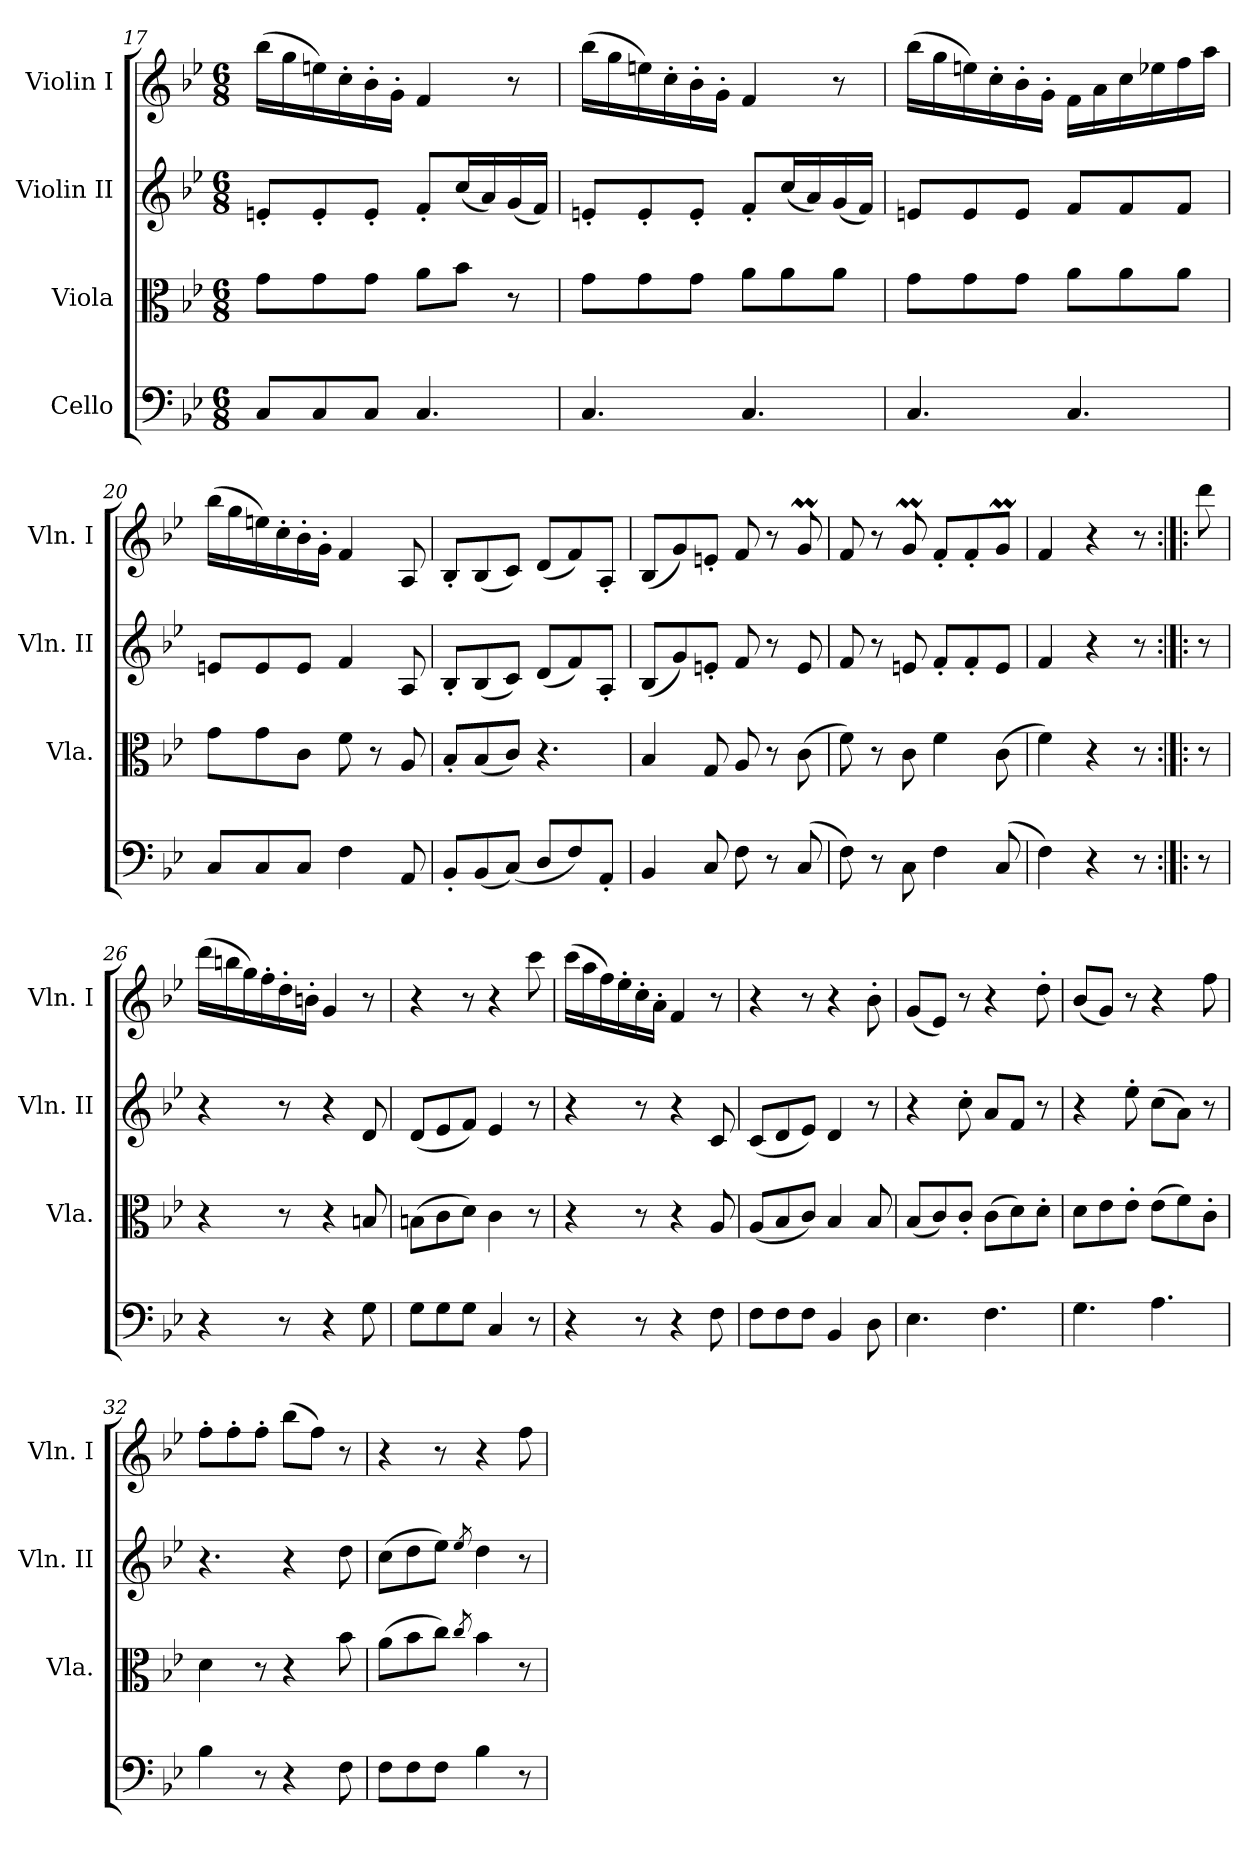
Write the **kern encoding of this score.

**kern	**kern	**kern	**kern
*part4	*part3	*part2	*part1
*staff4	*staff3	*staff2	*staff1
*I"Cello	*I"Viola	*I"Violin II	*I"Violin I
*	*I'Vla.	*I'Vln. II	*I'Vln. I
!!LO:PB:g=z
*clefF4	*clefC3	*clefG2	*clefG2
*k[b-e-]	*k[b-e-]	*k[b-e-]	*k[b-e-]
*B-:	*B-:	*B-:	*B-:
*M6/8	*M6/8	*M6/8	*M6/8
=17	=17	=17	=17
8C/L	8g\L	8en'/L	(>16bb-\LL
.	.	.	16gg\
8C/	8g\	8e'/	16een\)
.	.	.	16cc'\
8C/J	8g\J	8e'/J	16b-'\
.	.	.	16g'\JJ
4.C/	8a\L	8f'/L	4f/
.	8b-\J	(16cc/L	.
.	.	16a/)	.
.	8r	(16g/	8r
.	.	16f/JJ)	.
!!LO:LB:g=z
=18	=18	=18	=18
4.C/	8g\L	8en'/L	(>16bb-\LL
.	.	.	16gg\
.	8g\	8e'/	16een\)
.	.	.	16cc'\
.	8g\J	8e'/J	16b-'\
.	.	.	16g'\JJ
4.C/	8a\L	8f'/L	4f/
.	8a\	(16cc/L	.
.	.	16a/)	.
.	8a\J	(16g/	8r
.	.	16f/JJ)	.
=19	=19	=19	=19
4.C/	8g\L	8en/L	(>16bb-\LL
.	.	.	16gg\
.	8g\	8e/	16een\)
.	.	.	16cc'\
.	8g\J	8e/J	16b-'\
.	.	.	16g'\JJ
4.C/	8a\L	8f/L	16f\LL
.	.	.	16a\
.	8a\	8f/	16cc\
.	.	.	16ee-X\
.	8a\J	8f/J	16ff\
.	.	.	16aa\JJ
=20	=20	=20	=20
8C/L	8g\L	8en/L	(>16bb-\LL
.	.	.	16gg\
8C/	8g\	8e/	16een\)
.	.	.	16cc'\
8C/J	8c\J	8e/J	16b-'\
.	.	.	16g'\JJ
4F\	8f\	4f/	4f/
.	8r	.	.
8AA/	8A/	8A/	8A/
!!LO:LB:g=z
=21	=21	=21	=21
8BB-'/L	8B-'/L	8B-'/L	8B-'/L
(8BB-/	(8B-/	(8B-/	(8B-/
(8C/J)	8c/J)	8c/J)	8c/J)
8D/L	4.r	(8d/L	(8d/L
8F/)	.	8f/)	8f/)
8AA'/J	.	8A'/J	8A'/J
=22	=22	=22	=22
4BB-/	4B-/	(8B-/L	(8B-/L
.	.	8g/)	8g/)
8C/	8G/	8en'/J	8en'/J
8F\	8A/	8f/	8f/
8r	8r	8r	8r
(8C/	(>8c\	8e/	8gM/
=23	=23	=23	=23
8F\)	8f\)	8f/	8f/
8r	8r	8r	8r
8C\	8c\	8en/	8gM/
4F\	4f\	8f'/L	8f'/L
.	.	8f'/	8f'/
(>8C/	(>8c\	8e/J	8gM/J
!!LO:PB:g=z
=24	=24	=24	=24
4F\)	4f\)	4f/	4f/
4r	4r	4r	4r
8r	8r	8r	8r
=25:|!|:	=25:|!|:	=25:|!|:	=25:|!|:
8r	8r	8r	8ddd\
=26	=26	=26	=26
4r	4r	4r	(>16ddd\LL
.	.	.	16bbn\
.	.	.	16gg\)
.	.	.	16ff'\
8r	8r	8r	16dd'\
.	.	.	16bn'\JJ
4r	4r	4r	4g/
8G\	8Bn/	8d/	8r
=27	=27	=27	=27
8G\L	(>8Bn\L	(8d/L	4r
8G\	8c\	8e-/	.
8G\J	8d\J)	8f/J)	8r
4C/	4c\	4e-/	4r
8r	8r	8r	8ccc\
=28	=28	=28	=28
4r	4r	4r	(>16ccc\LL
.	.	.	16aa\
.	.	.	16ff\)
.	.	.	16ee-'\
8r	8r	8r	16cc'\
.	.	.	16a'\JJ
4r	4r	4r	4f/
8F\	8A/	8c/	8r
=29	=29	=29	=29
8F\L	(8A/L	(8c/L	4r
8F\	8B-/	8d/	.
8F\J	8c/J)	8e-/J)	8r
4BB-/	4B-/	4d/	4r
8D\	8B-/	8r	8b-'\
!!LO:LB:g=z
=30	=30	=30	=30
4.E-\	(8B-/L	4r	(8g/L
.	8c/)	.	8e-/J)
.	8c'/J	8cc'\	8r
4.F\	(>8c\L	8a/L	4r
.	8d\)	8f/J	.
.	8d'\J	8r	8dd'\
=31	=31	=31	=31
4.G\	8d\L	4r	(8b-/L
.	8e-\	.	8g/J)
.	8e-'\J	8ee-'\	8r
4.A\	(>8e-\L	(>8cc\L	4r
.	8f\)	8a\J)	.
.	8c'\J	8r	8ff\
=32	=32	=32	=32
4B-\	4d\	4.r	8ff'\L
.	.	.	8ff'\
8r	8r	.	8ff'\J
4r	4r	4r	(8bb-\L
.	.	.	8ff\J)
8F\	8b-\	8dd\	8r
=33	=33	=33	=33
8F\L	(>8a\L	(>8cc\L	4r
8F\	8b-\	8dd\	.
8F\J	8cc\J)	8ee-\J)	8r
.	8qcc/	8qee-/	.
4B-\	4b-\	4dd\	4r
8r	8r	8r	8ff\
=	=	=	=
*-	*-	*-	*-
